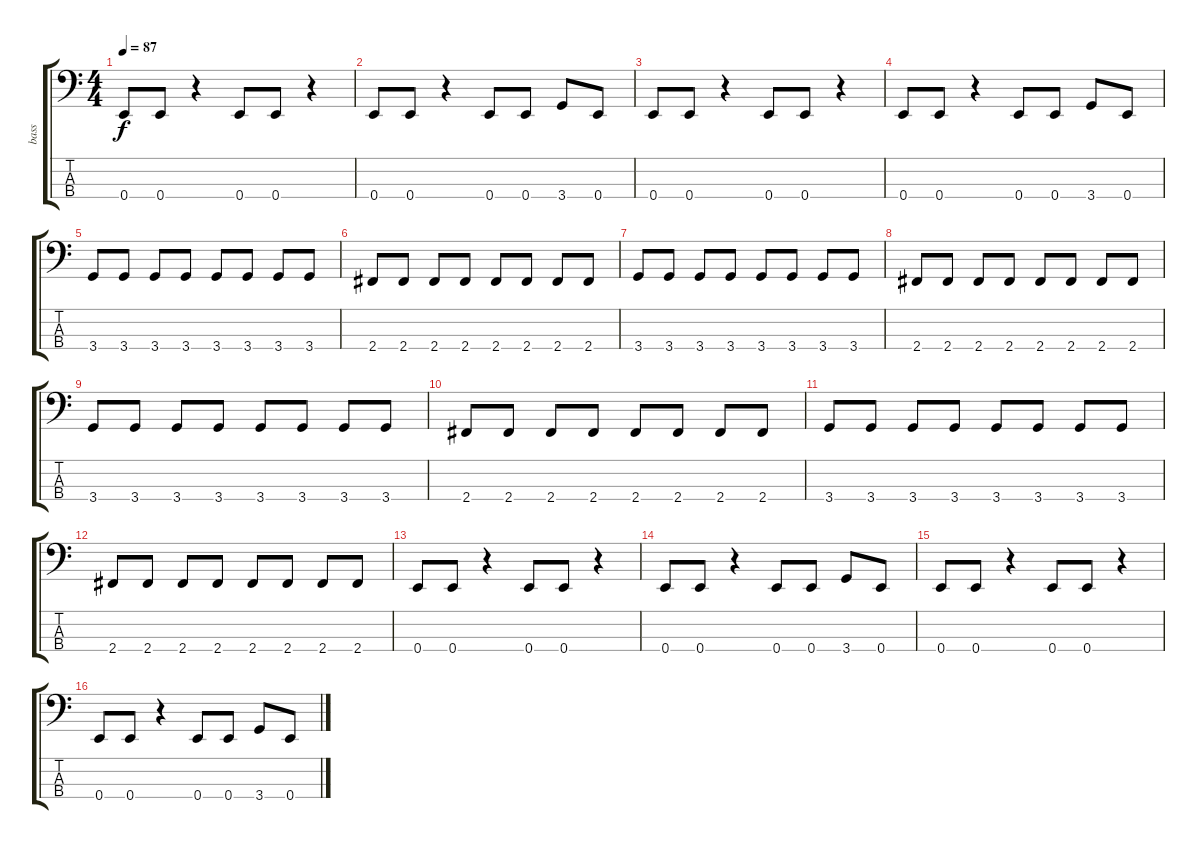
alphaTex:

\track ("bass" "bass") {instrument electricbassfinger}
\staff {score tabs}
\tuning (G2 D2 A1 E1) {hide}
\ts (4 4)
\tempo 87
\clef f4
\ks c
0.4.8{dy f} 0.4.8 r.4 0.4.8 0.4.8 r.4 |
0.4.8 0.4.8 r.4 0.4.8 0.4.8 3.4.8 0.4.8 |
0.4.8 0.4.8 r.4 0.4.8 0.4.8 r.4 |
0.4.8 0.4.8 r.4 0.4.8 0.4.8 3.4.8 0.4.8 |
3.4.8 3.4.8 3.4.8 3.4.8 3.4.8 3.4.8 3.4.8 3.4.8 |
2.4.8 2.4.8 2.4.8 2.4.8 2.4.8 2.4.8 2.4.8 2.4.8 |
3.4.8 3.4.8 3.4.8 3.4.8 3.4.8 3.4.8 3.4.8 3.4.8 |
2.4.8 2.4.8 2.4.8 2.4.8 2.4.8 2.4.8 2.4.8 2.4.8 |
3.4.8 3.4.8 3.4.8 3.4.8 3.4.8 3.4.8 3.4.8 3.4.8 |
2.4.8 2.4.8 2.4.8 2.4.8 2.4.8 2.4.8 2.4.8 2.4.8 |
3.4.8 3.4.8 3.4.8 3.4.8 3.4.8 3.4.8 3.4.8 3.4.8 |
2.4.8 2.4.8 2.4.8 2.4.8 2.4.8 2.4.8 2.4.8 2.4.8 |
0.4.8 0.4.8 r.4 0.4.8 0.4.8 r.4 |
0.4.8 0.4.8 r.4 0.4.8 0.4.8 3.4.8 0.4.8 |
0.4.8 0.4.8 r.4 0.4.8 0.4.8 r.4 |
0.4.8 0.4.8 r.4 0.4.8 0.4.8 3.4.8 0.4.8
